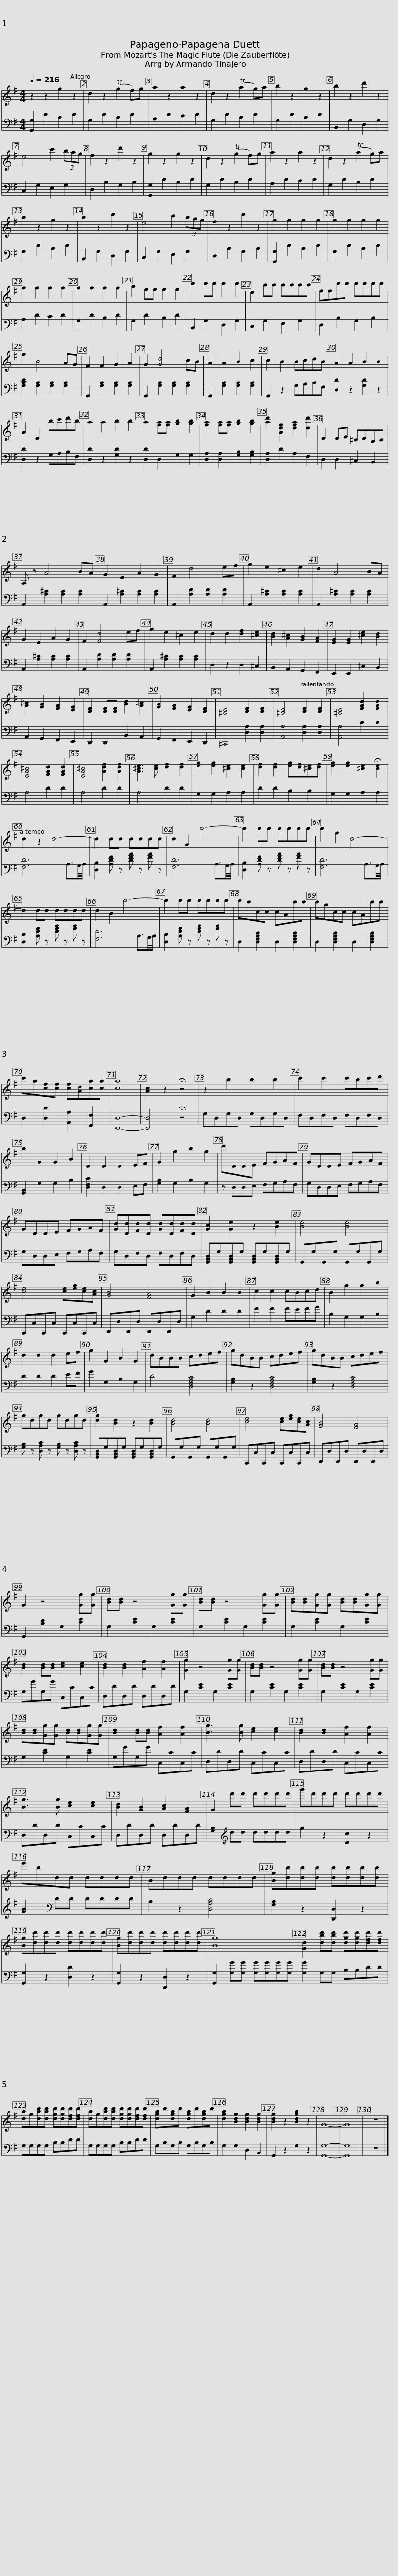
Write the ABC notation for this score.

X:1
%%score { 1 | 2 }
L:1/8
Q:1/4=216
M:4/4
I:linebreak $
K:G
V:1 treble
V:2 bass
V:1
 z2 z2 g2 z2 | d2 z2 (Tg2 f)g | a2 z2 a2 z2 | d2 z2 (Ta2 g)a | b2 z2 g2 z2 | %5
 b2 z2 d'2 z2 | e4 c'2 (3bag |$ f2 z2 d'2 z2 | g2 z2 g2 z2 | d2 z2 (Tg2 f)g | %10
 a2 z2 a2 z2 | d2 z2 (Ta2 g)a | b2 z2 g2 z2 | b2 z2 d'2 z2 |$ e4 c'2 (3bag | %15
 f2 z2 d'2 z2 | g2 g2 g2 g2 | g2 g2 g2 g2 | a2 a2 a2 a2 | a2 a2 a2 a2 | %20
 b2 gg g2 g2 |$ d'2 d'd' d'2 d'2 | e2 c'c' c'c'c'c' | ffd'd' d'd'd'd' | g2 B4 AG | %25
 F2 F2 G2 A2 | G2 [Gd]4 cB |$ A2 A2 B2 c2 | c2 B2 BcdB | A2 A2 B2 B2 | %30
 A2 D2 bc'd'b | a2 a2 b2 b2 | a2 [fa][fa] [gb]2 [gb]2 |$ [fa]2 [fa][fa] [gb]2 [gb]2 | [ad']2 [Adf]2 [dfa]2 [dd']2 | %35
 D2 DE ^CDB,C | A, z A4 BA | G2 E2 A2 G2 | F2 d4 ef |$ g2 e2 ^c2 e2 | %40
 d2 A4 BA | G2 E2 A2 G2 | F2 [Fd]4 ef | g2 e2 ^c2 e2 | d2 d2 [df]2 [^ce]2 |$ %45
 [Bd]2 [A^c]2 [GB]2 [FA]2 | [EG]2 [EG]2 [^ce]2 [Bd]2 | [A^c]2 [GB]2 [FA]2 [EG]2 | [DF]2 [DF][DF] [Bd]2 [A^c]2 | [GB]2 [FA]2 [EG]2 [DF]2 | %50
 [^CE]4 [DF]2 [DF]2 | [^CE]4 [DF]2 [DF]2 | [^CE]4 [FAd]2 [FAd]2 |$ [EA^c]4 [FAd]2 [FAd]2 | [EA^c]4 [Adf]2 [Adf]2 | %55
 [A^ce]3 [ce] [df]2 [df]2 | [eg]2 [eg]2 [^ce]2 [ce]2 | [df]2 [df]2 [eg][df][^ce][df] | [eg]2 [eg]2 [^ce]2 !fermata![ce]2 | d2 z2 d4- |$ %60
 d2 dd dddd | d2 G2 d'4- | d'2 d'd' d'd'd'd' | d'2 a2 d4- | d2 dd dddd |$ %65
 d2 B2 d'4- | d'2 d'd' d'd'd'd' | d'c'cc cAc'c' | c'acc cAc'c' |$ c'a[cf][cf] [cf][Ad][ca][ca] | %70
 [ca]8 | [Ac]2 z2 !fermata!z4 | z2 b2 b2 b2 | c'2 c'2 c'bc'd' | b2 G2 G2 B2 |$ %75
 D2 D2 D2 EF | G2 g2 b2 g2 | d'DDE FGAF | GDDE FGAF | GDDE FGAF |$ %80
 [Gd][Dd][Fd][Dd] [Gd][Dd][Fd][Dd] | [Gc]2 [Ge]2 z2 [Be]2 | [Be]4 [Be]4 | [ce]4 [ce][eg][ce][Ac] | [GB]4 [FA]4 |$ %85
 G2 B2 B2 B2 | c2 c2 cBcd | B2 g2 g2 b2 | d2 d2 d2 ef | g2 G2 B2 G2 | %90
 dBBB cdef |$ gdBB cdef | gdBB cdef | gdgd gdgd | [dg]2 [Bd]2 z2 [Bd]2 | %95
 [Bd]4 [Bd]4 |$ [ce]4 [ce][eg][ce][Ac] | [GB]4 [FA]4 | G2 z4 [Gg][Gg] | [Bd][Bd] z4 [Gg][Gg] | %100
 [Bd][Bd] z4 [Gg][Gg] | [Bd][Bd][Gg][Gg] [Bd][Bd][Gg][Gg] |$ [Bd]2 [Bd][Bd] [ce]2 [ce]2 | [Bd]2 [Bd]2 [Af]2 [Af]2 | [Gg]2 z4 [Gg][Gg] | %105
 [Bd][Bd] z4 [Gg][Gg] | [Bd][Bd] z4 [Gg][Gg] | [Bd][Bd][Gg][Gg] [Bd][Bd][Gg][Gg] |$ [Bd]2 [Bd][Bd] [Af]2 [Af]2 | [Bg]3 [Bg] [ce]2 [ce]2 | %110
 [Bd]2 [Bd]2 [Af]2 [Af]2 | [Bg]3 [Bg] [ce]2 [ce]2 | [Bd]2 [GB]2 [Ac]2 [FA]2 |$ G2 d'd' d'd'd'd' | g'd'd'd' d'd'd'd' | %115
 g'd'dd dddd | Bddd dddd |$ [Bg][dd'][dd'][dd'] [dd'][dd'][dd'][dd'] | [Bg][dd'][dd'][dd'] [dd'][dd'][dd'][dd'] | [Bg][dd'][dd'][dd'] [dd'][dd'][dd'][dd'] | %120
 [Bg]8 |$ [Gd]2 [dbd'][dbd'] [dgd'][dgd'][dfd'][dfd'] | [db]g[dbd'][dbd'] [dgd'][dgd'][dfd'][dfd'] | [db]g[dbd'][dbd'] [dgd'][dgd'][dfd'][dfd'] | [dgb]d'[dgb]d' [dgb]d'[dgb]d' |$ %125
 [dgb]2 [Bdg]2 [Bdg]2 [Bdg]2 | [Bdg]2 z2 [Bdgb]2 z2 | G8- | G8 | z8 |] %130
V:2
 [G,,G,]2 D2 B,2 D2 | G,2 D2 B,2 D2 | A,2 D2 C2 D2 | G,2 D2 B,2 D2 | G,2 D2 B,2 D2 | %5
 B,,2 G,2 D,2 G,2 | C,2 G,2 E,2 G,2 |$ D,2 B,2 G,2 B,2 | [G,,G,]2 D2 B,2 D2 | G,2 D2 B,2 D2 | %10
 A,2 D2 C2 D2 | G,2 D2 B,2 D2 | G,2 D2 B,2 D2 | B,,2 G,2 D,2 G,2 |$ C,2 G,2 E,2 G,2 | %15
 D,2 B,2 G,2 B,2 | [G,,G,]2 D2 B,2 D2 | G,2 D2 B,2 D2 | A,2 D2 C2 D2 | G,2 D2 B,2 D2 | %20
 G,2 D2 B,2 D2 |$ B,,2 G,2 D,2 G,2 | C,2 G,2 E,2 G,2 | D,2 B,2 G,2 B,2 | [G,B,D]2 [G,B,]2 [G,B,]2 [G,B,]2 | %25
 G,,2 [G,B,]2 [G,B,]2 [G,B,]2 | G,,2 [G,B,]2 [G,B,]2 [G,B,]2 |$ G,,2 [G,B,]2 [G,B,]2 [G,B,]2 | G,,2 z2 G,A,B,F, | [D,D]2 z2 [G,D]2 z2 | %30
 [D,D]2 z2 G,A,B,F, | [D,D]2 z2 [G,D]2 z2 | [D,D]2 D,2 G,2 G,2 |$ [D,A,]2 [D,A,]2 [G,B,]2 [G,B,]2 | [D,A,]2 D2 A,2 F,2 | %35
 D,2 D,2 ^C,2 B,,2 | A,,2 [A,^C]2 [A,C]2 [A,C]2 | A,,2 [A,^C]2 [A,C]2 [A,C]2 | A,,2 [A,D]2 [A,D]2 [A,D]2 |$ A,,2 [A,^C]2 [A,C]2 [A,C]2 | %40
 A,,2 [A,^C]2 [A,C]2 [A,C]2 | A,,2 [A,^C]2 [A,C]2 [A,C]2 | A,,2 [A,D]2 [A,D]2 [A,D]2 | A,,2 [A,^C]2 [A,C]2 [A,C]2 | D,2 z2 D,2 ^C,2 |$ %45
 B,,2 A,,2 G,,2 F,,2 | E,,2 E,,2 ^C,2 B,,2 | A,,2 G,,2 F,,2 E,,2 | D,,2 D,,2 B,,2 A,,2 | G,,2 F,,2 E,,2 D,,2 | %50
 ^C,,4 [D,A,]2 [D,A,]2 | [A,,A,]4 [D,A,]2 [D,A,]2 | [A,,A,]4 D2 D2 |$ A,4 D2 D2 | A,4 D2 D2 | %55
 A,4 D2 D2 | G,2 G,2 A,2 A,2 | D2 D2 B,2 B,2 | G,2 G,2 A,2 A,2 | [F,D]6 A,3/2G,/4A,/4 |$ %60
 [D,B,]2 [A,DF] z [DFA] z [FA] z | [F,D]6 A,3/2G,/4A,/4 | [D,B,]2 [A,DF] z [DFA] z [FA] z | [F,D]6 A,3/2G,/4A,/4 | [D,B,]2 [A,DF] z [DFA] z [FA] z |$ %65
 [F,D]6 A,3/2G,/4A,/4 | [D,B,]2 [A,DF] z [DFA] z [FA] z | D,2 [D,F,A,C]2 D,2 [D,F,A,C]2 | D,2 [D,F,A,C]2 D,2 [D,F,A,C]2 |$ D,2 [D,D]2 [A,,A,]2 [F,,F,]2 | %70
 [D,,D,]8- | [D,,D,]4 !fermata!z4 | G,D,G,D, G,D,G,D, | F,D,F,D, F,D,F,D, | [G,,B,,]2 G,2 G,2 B,2 |$ %75
 [D,F,C]2 D,2 D,2 E,F, | [G,B,]2 G,2 B,2 G,2 | z D,D,E, F,G,A,F, | G,D,D,E, F,G,A,F, | G,D,D,E, F,G,A,F, |$ %80
 G,D,F,D, F,D,F,D, | [G,,B,,D,]G,[G,,B,,D,]G, [G,,B,,D,]G,[G,,B,,D,]G, | G,,G,G,,G, G,,G,G,,G, | C,,C,C,,C, C,,C,C,,C, | D,,D,D,,D, D,,D,D,,D, |$ %85
 G,2 D2 D2 D2 | F2 F2 FEFG | B,2 G,2 G,2 B,2 | D2 D2 D2 EF | G2 G,2 B,2 G,2 | %90
 D4 [D,F,A,C]4 |$ [G,B,]2 z2 [D,F,A,C]4 | [G,B,]2 z2 [D,F,A,C]4 | [G,B,] z [D,A,C] z [G,B,] z [D,A,C] z | [G,,B,,D,]G,[G,,B,,D,]G, [G,,B,,D,]G,[G,,B,,D,]G, | %95
 G,,G,G,,G, G,,G,G,,G, |$ C,,C,C,,C, C,,C,C,,C, | D,,D,D,,D, D,,D,D,,D, | G,,2 [B,D]2 G,2 [CE]2 | G,2 [CE]2 G,2 [CE]2 | %100
 G,2 [CE]2 G,2 [CE]2 | G,2 [CE]2 G,2 [CE]2 |$ G,GG,G C,CC,C | D,DD,D D,DD,D | G,2 [CE]2 G,2 [CE]2 | %105
 G,2 [CE]2 G,2 [CE]2 | G,2 [CE]2 G,2 [CE]2 | G,2 [CE]2 G,2 [CE]2 |$ G,GG,G C,CC,C | D,DD,D C,CC,C | %110
 D,DD,D C,CC,C | D,DD,D C,CC,C | D,DD,D D,DD,D |$ [G,B,]2[K:treble] dd dddd | g2 z2 [Dc]2 z2 | %115
 [GB]2[K:bass] DD DDDD | B,2 z2 [D,A,C]4 |$ [G,B,]2 z2 [D,,D,]2 z2 | [G,,G,]2 z2 [D,D]2 z2 | [G,,G,]2 z2 [D,,D,]2 z2 | %120
 [G,,G,]2 [G,G][G,G] [G,G][G,G][G,G][G,G] |$ [G,G]2 G,G, B,B,DD | G,G,G,G, B,B,DD | G,G,G,G, B,B,DD | G,B,G,B, G,B,G,B, |$ %125
 G,2 G,2 D,2 B,,2 | G,,2 z2 G,2 z2 | [G,,G,]8- | [G,,G,]8 | z8 |] %130
